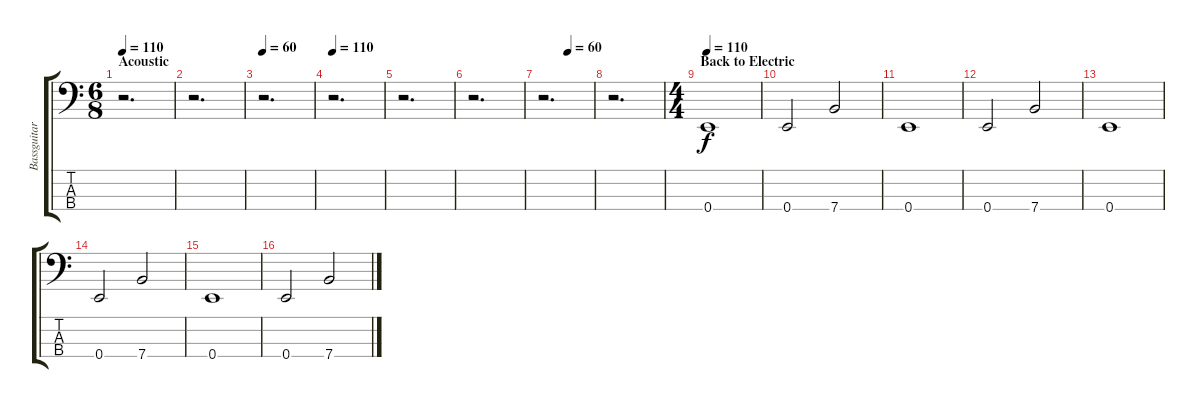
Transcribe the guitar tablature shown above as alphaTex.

\track ("Bassguitar" "Bassguitar") {instrument electricbassfinger}
\staff {score tabs}
\tuning (G2 D2 A1 E1) {hide}
\ts (6 8)
\section ("" "Acoustic")
\tempo 110
\clef f4
\ks c
r.2{d dy f} |
r.2{d} |
\tempo 60
r.2{d} |
\tempo 110
r.2{d} |
r.2{d} |
r.2{d} |
\tempo (60 0.5)
r.2{d} |
r.2{d} |
\ts (4 4)
\section ("" "Back to Electric")
\tempo 110
0.4.1 |
0.4.2 7.4.2 |
0.4.1 |
0.4.2 7.4.2 |
0.4.1 |
0.4.2 7.4.2 |
0.4.1 |
0.4.2 7.4.2
